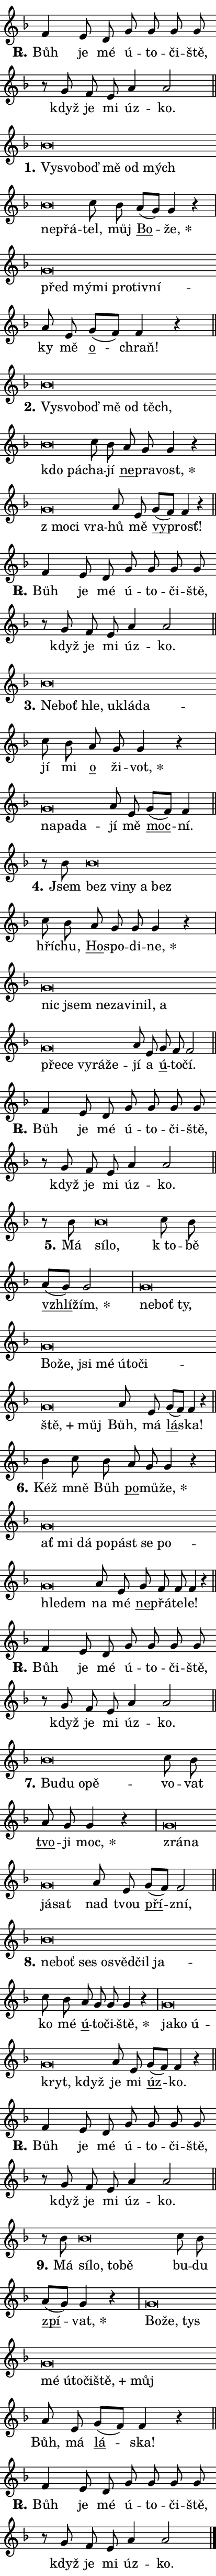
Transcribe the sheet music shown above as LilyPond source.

\version "2.22.1"
\header { tagline = "" }
\paper {
  indent = 0\cm
  top-margin = 0\cm
  right-margin = 0\cm
  bottom-margin = 0\cm
  left-margin = 0\cm
  paper-width = 7\cm
  page-breaking = #ly:one-page-breaking
  system-system-spacing.basic-distance = #11
  score-system-spacing.basic-distance = #11
  ragged-last = ##f
}


%% Author: Thomas Morley
%% https://lists.gnu.org/archive/html/lilypond-user/2020-05/msg00002.html
#(define (line-position grob)
"Returns position of @var[grob} in current system:
   @code{'start}, if at first time-step
   @code{'end}, if at last time-step
   @code{'middle} otherwise
"
  (let* ((col (ly:item-get-column grob))
         (ln (ly:grob-object col 'left-neighbor))
         (rn (ly:grob-object col 'right-neighbor))
         (col-to-check-left (if (ly:grob? ln) ln col))
         (col-to-check-right (if (ly:grob? rn) rn col))
         (break-dir-left
           (and
             (ly:grob-property col-to-check-left 'non-musical #f)
             (ly:item-break-dir col-to-check-left)))
         (break-dir-right
           (and
             (ly:grob-property col-to-check-right 'non-musical #f)
             (ly:item-break-dir col-to-check-right))))
        (cond ((eqv? 1 break-dir-left) 'start)
              ((eqv? -1 break-dir-right) 'end)
              (else 'middle))))

#(define (tranparent-at-line-position vctor)
  (lambda (grob)
  "Relying on @code{line-position} select the relevant enry from @var{vctor}.
Used to determine transparency,"
    (case (line-position grob)
      ((end) (not (vector-ref vctor 0)))
      ((middle) (not (vector-ref vctor 1)))
      ((start) (not (vector-ref vctor 2))))))

noteHeadBreakVisibility =
#(define-music-function (break-visibility)(vector?)
"Makes @code{NoteHead}s transparent relying on @var{break-visibility}"
#{
  \override NoteHead.transparent =
    #(tranparent-at-line-position break-visibility)
#})

#(define delete-ledgers-for-transparent-note-heads
  (lambda (grob)
    "Reads whether a @code{NoteHead} is transparent.
If so this @code{NoteHead} is removed from @code{'note-heads} from
@var{grob}, which is supposed to be @code{LedgerLineSpanner}.
As a result ledgers are not printed for this @code{NoteHead}"
    (let* ((nhds-array (ly:grob-object grob 'note-heads))
           (nhds-list
             (if (ly:grob-array? nhds-array)
                 (ly:grob-array->list nhds-array)
                 '()))
           ;; Relies on the transparent-property being done before
           ;; Staff.LedgerLineSpanner.after-line-breaking is executed.
           ;; This is fragile ...
           (to-keep
             (remove
               (lambda (nhd)
                 (ly:grob-property nhd 'transparent #f))
               nhds-list)))
      ;; TODO find a better method to iterate over grob-arrays, similiar
      ;; to filter/remove etc for lists
      ;; For now rebuilt from scratch
      (set! (ly:grob-object grob 'note-heads)  '())
      (for-each
        (lambda (nhd)
          (ly:pointer-group-interface::add-grob grob 'note-heads nhd))
        to-keep))))

hideNotes = {
  \noteHeadBreakVisibility #begin-of-line-visible
}
unHideNotes = {
  \noteHeadBreakVisibility #all-visible
}

% work-around for resetting accidentals
% https://lilypond.org/doc/v2.23/Documentation/notation/displaying-rhythms#unmetered-music
cadenzaMeasure = {
  \cadenzaOff
  \partial 1024 s1024
  \cadenzaOn
}

#(define-markup-command (accent layout props text) (markup?)
  "Underline accented syllable"
  (interpret-markup layout props
    #{\markup \override #'(offset . 4.3) \underline { #text }#}))

responsum = \markup \concat {
  "R" \hspace #-1.05 \path #0.1 #'((moveto 0 0.07) (lineto 0.9 0.8)) \hspace #0.05 "."
}

\layout {
    \context {
        \Staff
        \remove "Time_signature_engraver"
        \override LedgerLineSpanner.after-line-breaking = #delete-ledgers-for-transparent-note-heads
    }
    \context {
        \Voice {
            \override NoteHead.output-attributes = #'((class . "notehead"))
            \override Hairpin.height = #0.55
        }
    }
    \context {
        \Lyrics {
            \override StanzaNumber.output-attributes = #'((class . "stanzanumber"))
            \override LyricSpace.minimum-distance = #0.9
            \override LyricText.font-name = #"TeX Gyre Schola"
            \override LyricText.font-size = 1
            \override StanzaNumber.font-name = #"TeX Gyre Schola Bold"
            \override StanzaNumber.font-size = 1
        }
    }
}

% magnetic-lyrics.ily
%
%   written by
%     Jean Abou Samra <jean@abou-samra.fr>
%     Werner Lemberg <wl@gnu.org>
%
%   adapted by
%     Jiri Hon <jiri.hon@gmail.com>
%
% Version 2022-Apr-15

% https://www.mail-archive.com/lilypond-user@gnu.org/msg149350.html

#(define (Left_hyphen_pointer_engraver context)
   "Collect syllable-hyphen-syllable occurrences in lyrics and store
them in properties.  This engraver only looks to the left.  For
example, if the lyrics input is @code{foo -- bar}, it does the
following.

@itemize @bullet
@item
Set the @code{text} property of the @code{LyricHyphen} grob between
@q{foo} and @q{bar} to @code{foo}.

@item
Set the @code{left-hyphen} property of the @code{LyricText} grob with
text @q{foo} to the @code{LyricHyphen} grob between @q{foo} and
@q{bar}.
@end itemize

Use this auxiliary engraver in combination with the
@code{lyric-@/text::@/apply-@/magnetic-@/offset!} hook."
   (let ((hyphen #f)
         (text #f))
     (make-engraver
      (acknowledgers
       ((lyric-syllable-interface engraver grob source-engraver)
        (set! text grob)))
      (end-acknowledgers
       ((lyric-hyphen-interface engraver grob source-engraver)
        ;(when (not (grob::has-interface grob 'lyric-space-interface))
          (set! hyphen grob)));)
      ((stop-translation-timestep engraver)
       (when (and text hyphen)
         (ly:grob-set-object! text 'left-hyphen hyphen))
       (set! text #f)
       (set! hyphen #f)))))

#(define (lyric-text::apply-magnetic-offset! grob)
   "If the space between two syllables is less than the value in
property @code{LyricText@/.details@/.squash-threshold}, move the right
syllable to the left so that it gets concatenated with the left
syllable.

Use this function as a hook for
@code{LyricText@/.after-@/line-@/breaking} if the
@code{Left_@/hyphen_@/pointer_@/engraver} is active."
   (let ((hyphen (ly:grob-object grob 'left-hyphen #f)))
     (when hyphen
       (let ((left-text (ly:spanner-bound hyphen LEFT)))
         (when (grob::has-interface left-text 'lyric-syllable-interface)
           (let* ((common (ly:grob-common-refpoint grob left-text X))
                  (this-x-ext (ly:grob-extent grob common X))
                  (left-x-ext
                   (begin
                     ;; Trigger magnetism for left-text.
                     (ly:grob-property left-text 'after-line-breaking)
                     (ly:grob-extent left-text common X)))
                  ;; `delta` is the gap width between two syllables.
                  (delta (- (interval-start this-x-ext)
                            (interval-end left-x-ext)))
                  (details (ly:grob-property grob 'details))
                  (threshold (assoc-get 'squash-threshold details 0.2)))
             (when (< delta threshold)
               (let* (;; We have to manipulate the input text so that
                      ;; ligatures crossing syllable boundaries are not
                      ;; disabled.  For languages based on the Latin
                      ;; script this is essentially a beautification.
                      ;; However, for non-Western scripts it can be a
                      ;; necessity.
                      (lt (ly:grob-property left-text 'text))
                      (rt (ly:grob-property grob 'text))
                      (is-space (grob::has-interface hyphen 'lyric-space-interface))
                      (space (if is-space " " ""))
                      (space-markup (grob-interpret-markup grob " "))
                      (space-size (interval-length (ly:stencil-extent space-markup X)))
                      (extra-delta (if is-space space-size 0))
                      ;; Append new syllable.
                      (ltrt-space (if (and (string? lt) (string? rt))
                                (string-append lt space rt)
                                (make-concat-markup (list lt space rt))))
                      ;; Right-align `ltrt` to the right side.
                      (ltrt-space-markup (grob-interpret-markup
                               grob
                               (make-translate-markup
                                (cons (interval-length this-x-ext) 0)
                                (make-right-align-markup ltrt-space)))))
                 (begin
                   ;; Don't print `left-text`.
                   (ly:grob-set-property! left-text 'stencil #f)
                   ;; Set text and stencil (which holds all collected
                   ;; syllables so far) and shift it to the left.
                   (ly:grob-set-property! grob 'text ltrt-space)
                   (ly:grob-set-property! grob 'stencil ltrt-space-markup)
                   (ly:grob-translate-axis! grob (- (- delta extra-delta)) X))))))))))


#(define (lyric-hyphen::displace-bounds-first grob)
   ;; Make very sure this callback isn't triggered too early.
   (let ((left (ly:spanner-bound grob LEFT))
         (right (ly:spanner-bound grob RIGHT)))
     (ly:grob-property left 'after-line-breaking)
     (ly:grob-property right 'after-line-breaking)
     (ly:lyric-hyphen::print grob)))

squashThreshold = #0.4

\layout {
  \context {
    \Lyrics
    \consists #Left_hyphen_pointer_engraver
    \override LyricText.after-line-breaking =
      #lyric-text::apply-magnetic-offset!
    \override LyricHyphen.stencil = #lyric-hyphen::displace-bounds-first
    \override LyricText.details.squash-threshold = \squashThreshold
    \override LyricHyphen.minimum-distance = 0
    \override LyricHyphen.minimum-length = \squashThreshold
  }
}

squash = \override LyricText.details.squash-threshold = 9999
unSquash = \override LyricText.details.squash-threshold = \squashThreshold

left = \override LyricText.self-alignment-X = #LEFT
unLeft = \revert LyricText.self-alignment-X

starOffset = #(lambda (grob) 
                (let ((x_offset (ly:self-alignment-interface::aligned-on-x-parent grob)))
                  (if (= x_offset 0) 0 (+ x_offset 1.2))))

star = #(define-music-function (syllable)(string?)
"Append star separator at the end of a syllable"
#{
  \once \override LyricText.X-offset = #starOffset
  \lyricmode { \markup {
    #syllable
    \override #'((font-name . "TeX Gyre Schola Bold")) \hspace #0.2 \lower #0.65 \larger "*"
  } }
#})

starAccent = #(define-music-function (syllable)(string?)
"Append star separator at the end of a syllable and make accent"
#{
  \once \override LyricText.X-offset = #starOffset
  \lyricmode { \markup {
    \accent #syllable
    \override #'((font-name . "TeX Gyre Schola Bold")) \hspace #0.2 \lower #0.65 \larger "*"
  } }
#})

breath = #(define-music-function (syllable)(string?)
"Append breathing indicator at the end of a syllable"
#{
  \lyricmode { \markup { #syllable "+" } }
#})

optionalBreath = #(define-music-function (syllable)(string?)
"Append optional breathing indicator at the end of a syllable"
#{
  \lyricmode { \markup { #syllable "(+)" } }
#})


\score {
    <<
        \new Voice = "melody" { \cadenzaOn \key f \major \relative { f'4 e8 d g g g g \bar "" r g f e a4 a2 \cadenzaMeasure \bar "||" \break }
\relative { bes'\breve*1/16 \hideNotes \breve*1/16 \bar "" \breve*1/16 \bar "" \breve*1/16 \bar "" \breve*1/16 \bar "" \breve*1/16 \bar "" \breve*1/16 \breve*1/16 \bar "" \unHideNotes c8 bes \bar "" a[( g)] g4 r \cadenzaMeasure \bar "|" g\breve*1/16 \hideNotes \breve*1/16 \bar "" \breve*1/16 \bar "" \breve*1/16 \bar "" \breve*1/16 \breve*1/16 \bar "" \unHideNotes a8 e \bar "" g[( f)] f4 r \cadenzaMeasure \bar "||" \break }
\relative { bes'\breve*1/16 \hideNotes \breve*1/16 \bar "" \breve*1/16 \bar "" \breve*1/16 \bar "" \breve*1/16 \bar "" \breve*1/16 \bar "" \breve*1/16 \breve*1/16 \bar "" \unHideNotes c8 bes \bar "" a g g4 r \cadenzaMeasure \bar "|" g\breve*1/16 \hideNotes \breve*1/16 \breve*1/16 \bar "" \unHideNotes a8 e \bar "" g[( f)] f4 r \cadenzaMeasure \bar "||" \break }
\relative { f'4 e8 d g g g g \bar "" r g f e a4 a2 \cadenzaMeasure \bar "||" \break }
\relative { bes'\breve*1/16 \hideNotes \breve*1/16 \bar "" \breve*1/16 \bar "" \breve*1/16 \bar "" \breve*1/16 \breve*1/16 \bar "" \unHideNotes c8 bes \bar "" a g g4 r \cadenzaMeasure \bar "|" g\breve*1/16 \hideNotes \breve*1/16 \breve*1/16 \bar "" \unHideNotes a8 e \bar "" g[( f)] f4 \cadenzaMeasure \bar "||" \break }
\relative { r8 bes'8 bes\breve*1/16 \hideNotes \breve*1/16 \bar "" \breve*1/16 \bar "" \breve*1/16 \breve*1/16 \bar "" \unHideNotes c8 bes \bar "" a g g g4 r \cadenzaMeasure \bar "|" g\breve*1/16 \hideNotes \breve*1/16 \bar "" \breve*1/16 \bar "" \breve*1/16 \bar "" \breve*1/16 \bar "" \breve*1/16 \bar "" \breve*1/16 \bar "" \breve*1/16 \bar "" \breve*1/16 \bar "" \breve*1/16 \bar "" \breve*1/16 \breve*1/16 \bar "" \unHideNotes a8 e \bar "" g f f2 \cadenzaMeasure \bar "||" \break }
\relative { f'4 e8 d g g g g \bar "" r g f e a4 a2 \cadenzaMeasure \bar "||" \break }
\relative { r8 bes'8 bes\breve*1/16 \hideNotes \breve*1/16 \bar "" \unHideNotes c8 bes \bar "" a[( g)] g2 \cadenzaMeasure \bar "|" g\breve*1/16 \hideNotes \breve*1/16 \bar "" \breve*1/16 \bar "" \breve*1/16 \bar "" \breve*1/16 \bar "" \breve*1/16 \bar "" \breve*1/16 \bar "" \breve*1/16 \bar "" \breve*1/16 \bar "" \breve*1/16 \bar "" \breve*1/16 \breve*1/16 \bar "" \unHideNotes a8 e \bar "" g[( f)] f4 r \cadenzaMeasure \bar "||" \break }
\relative { bes'4 c8 bes \bar "" a g g4 r \cadenzaMeasure \bar "|" g\breve*1/16 \hideNotes \breve*1/16 \bar "" \breve*1/16 \bar "" \breve*1/16 \bar "" \breve*1/16 \bar "" \breve*1/16 \bar "" \breve*1/16 \bar "" \breve*1/16 \breve*1/16 \bar "" \unHideNotes a8 e \bar "" g f f f4 r \cadenzaMeasure \bar "||" \break }
\relative { f'4 e8 d g g g g \bar "" r g f e a4 a2 \cadenzaMeasure \bar "||" \break }
\relative { bes'\breve*1/16 \hideNotes \breve*1/16 \bar "" \breve*1/16 \breve*1/16 \bar "" \unHideNotes c8 bes \bar "" a g g4 r \cadenzaMeasure \bar "|" g\breve*1/16 \hideNotes \breve*1/16 \bar "" \breve*1/16 \breve*1/16 \bar "" \unHideNotes a8 e \bar "" g[( f)] f2 \cadenzaMeasure \bar "||" \break }
\relative { bes'\breve*1/16 \hideNotes \breve*1/16 \bar "" \breve*1/16 \bar "" \breve*1/16 \bar "" \breve*1/16 \bar "" \breve*1/16 \breve*1/16 \bar "" \unHideNotes c8 bes \bar "" a g g g4 r \cadenzaMeasure \bar "|" g\breve*1/16 \hideNotes \breve*1/16 \bar "" \breve*1/16 \bar "" \breve*1/16 \breve*1/16 \bar "" \unHideNotes a8 e \bar "" g[( f)] f4 r \cadenzaMeasure \bar "||" \break }
\relative { f'4 e8 d g g g g \bar "" r g f e a4 a2 \cadenzaMeasure \bar "||" \break }
\relative { r8 bes'8 bes\breve*1/16 \hideNotes \breve*1/16 \bar "" \breve*1/16 \breve*1/16 \bar "" \unHideNotes c8 bes \bar "" a[( g)] g4 r \cadenzaMeasure \bar "|" g\breve*1/16 \hideNotes \breve*1/16 \bar "" \breve*1/16 \bar "" \breve*1/16 \bar "" \breve*1/16 \bar "" \breve*1/16 \bar "" \breve*1/16 \bar "" \breve*1/16 \breve*1/16 \bar "" \unHideNotes a8 e \bar "" g[( f)] f4 r \cadenzaMeasure \bar "||" \break }
\relative { f'4 e8 d g g g g \bar "" r g f e a4 a2 \cadenzaMeasure \bar "||" \break } \bar "|." }
        \new Lyrics \lyricsto "melody" { \lyricmode { \set stanza = \responsum
Bůh je mé ú -- to -- či -- ště, když je mi úz -- ko.
\set stanza = "1."
\left Vy -- \squash svo -- boď mě od mých ne -- přá -- \unLeft \unSquash tel, můj \markup \accent Bo -- \star že, \left před \squash mý -- mi pro -- tiv -- ní -- \unLeft \unSquash ky mě \markup \accent o -- chraň!
\set stanza = "2."
\left Vy -- \squash svo -- boď mě od těch, kdo pá -- \unLeft \unSquash cha -- jí \markup \accent ne -- pra -- \star vost, \left "z mo" -- \squash ci vra -- \unLeft \unSquash hů mě \markup \accent vy -- prosť!
\set stanza = \responsum
Bůh je mé ú -- to -- či -- ště, když je mi úz -- ko.
\set stanza = "3."
\left Ne -- \squash boť hle, u -- klá -- da -- \unLeft \unSquash jí mi \markup \accent o ži -- \star vot, \left na -- \squash pa -- da -- \unLeft \unSquash jí mě \markup \accent moc -- ní.
\set stanza = "4."
Jsem \left bez \squash vi -- ny a bez \unLeft \unSquash hří -- chu, \markup \accent Ho -- spo -- di -- \star ne, \left nic \squash jsem ne -- za -- vi -- nil, a pře -- ce vy -- rá -- že -- \unLeft \unSquash jí a \markup \accent ú -- to -- čí.
\set stanza = \responsum
Bůh je mé ú -- to -- či -- ště, když je mi úz -- ko.
\set stanza = "5."
Má \left sí -- \squash lo, \unLeft \unSquash "k to" -- bě \markup \accent vzhlí -- \star žím, \left ne -- \squash boť ty, Bo -- že, jsi mé ú -- to -- či -- \breath "ště," můj \unLeft \unSquash Bůh, má \markup \accent lá -- ska!
\set stanza = "6."
Kéž mně Bůh \markup \accent po -- mů -- \star že, \left ať \squash mi dá po -- pást se po -- hle -- dem \unLeft \unSquash na mé \markup \accent ne -- přá -- te -- le!
\set stanza = \responsum
Bůh je mé ú -- to -- či -- ště, když je mi úz -- ko.
\set stanza = "7."
\left Bu -- \squash du o -- pě -- \unLeft \unSquash vo -- vat \markup \accent tvo -- ji \star moc, \left zrá -- \squash na já -- sat \unLeft \unSquash nad tvou \markup \accent pří -- zní,
\set stanza = "8."
\left ne -- \squash boť ses o -- svěd -- čil ja -- \unLeft \unSquash ko mé \markup \accent ú -- to -- či -- \star ště, \left ja -- \squash ko ú -- kryt, když \unLeft \unSquash je mi \markup \accent úz -- ko.
\set stanza = \responsum
Bůh je mé ú -- to -- či -- ště, když je mi úz -- ko.
\set stanza = "9."
Má \left sí -- \squash lo, to -- bě \unLeft \unSquash bu -- du \markup \accent zpí -- \star vat, \left Bo -- \squash že, tys mé ú -- to -- či -- \breath "ště," můj \unLeft \unSquash Bůh, má \markup \accent lá -- ska!
\set stanza = \responsum
Bůh je mé ú -- to -- či -- ště, když je mi úz -- ko. } }
    >>
    \layout {}
}
